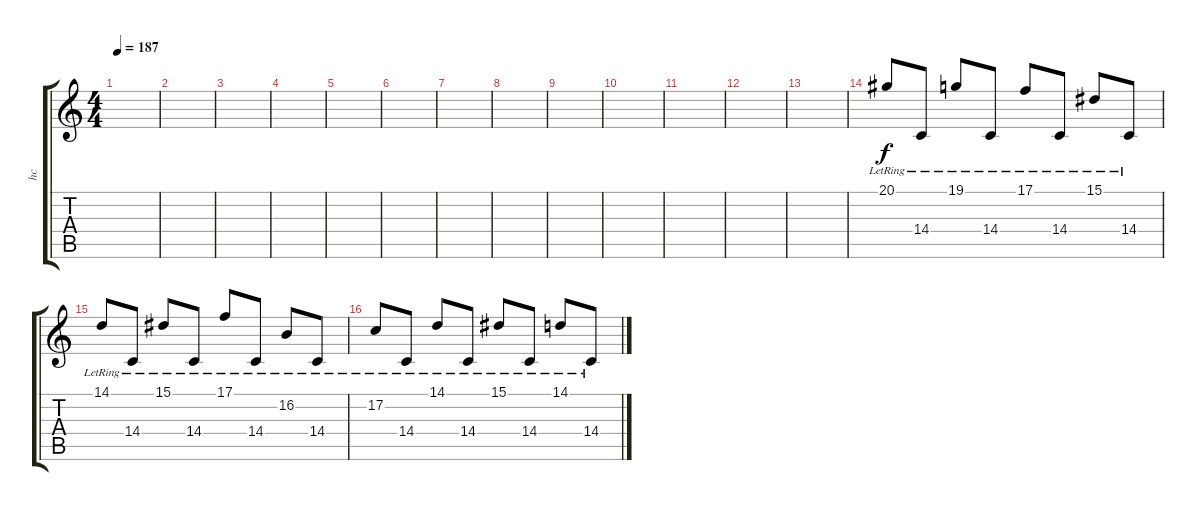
\track ("hc" "hc") {instrument harpsichord}
\staff {score tabs}
\tuning (C4 G3 Eb3 Bb2 F2 C2) {hide}
\ts (4 4)
\tempo 187
\clef g2
\ks c
|
|
|
|
|
|
|
|
|
|
|
|
|
20.1{lr}.8 14.4{lr}.8 19.1{lr}.8 14.4{lr}.8 17.1{lr}.8 14.4{lr}.8 15.1{lr}.8 14.4{lr}.8 |
14.1{lr}.8 14.4{lr}.8 15.1{lr}.8 14.4{lr}.8 17.1{lr}.8 14.4{lr}.8 16.2{lr}.8 14.4{lr}.8 |
17.2{lr}.8 14.4{lr}.8 14.1{lr}.8 14.4{lr}.8 15.1{lr}.8 14.4{lr}.8 14.1{lr}.8 14.4{lr}.8
